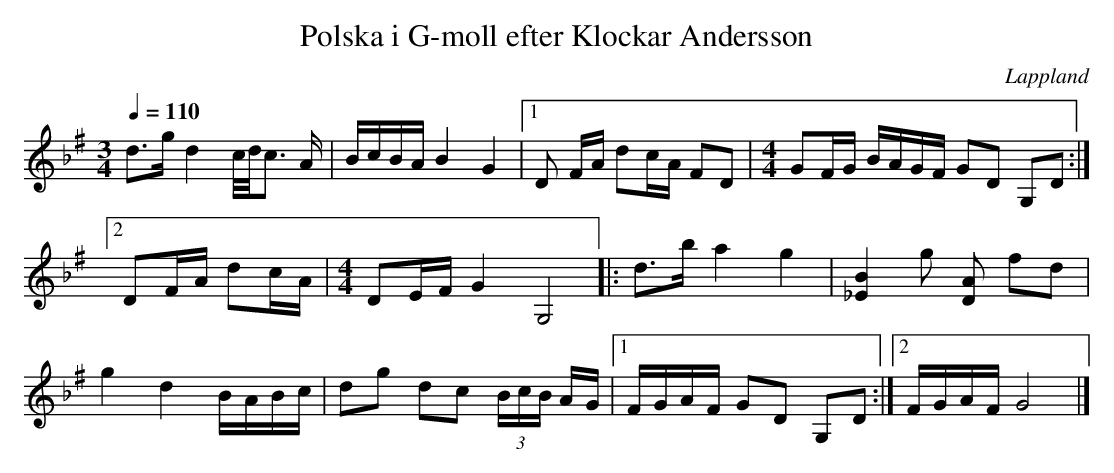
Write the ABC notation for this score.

X:1
T: Polska i G-moll efter Klockar Andersson
O: Lappland
M: 3/4
L: 1/8
Q: 1/4=110
K: G dor ^f
d3/2g/2d2c/4d/4c> A| \
B/2c/2B/2A/2B2G2|1 \
D F/2A/2 dc/2A/ FD| \
[M: 4/4]GF/2G/2 B/2A/2G/2F/2 GD G,D:|2
DF/2A/2 dc/2A/2| \
[M: 4/4]DE/2F/2G2G,4\
|:d3/2b/2a2g2| \
[B2_E2]g [AD] fd|
g2d2B/2A/2B/2c/2| \
dg dc (3B/2c/2B/2 A/2G/2|1\
F/2G/2A/2F/2 GD G,D:|2 \
F/2G/2A/2F/2G4|]
